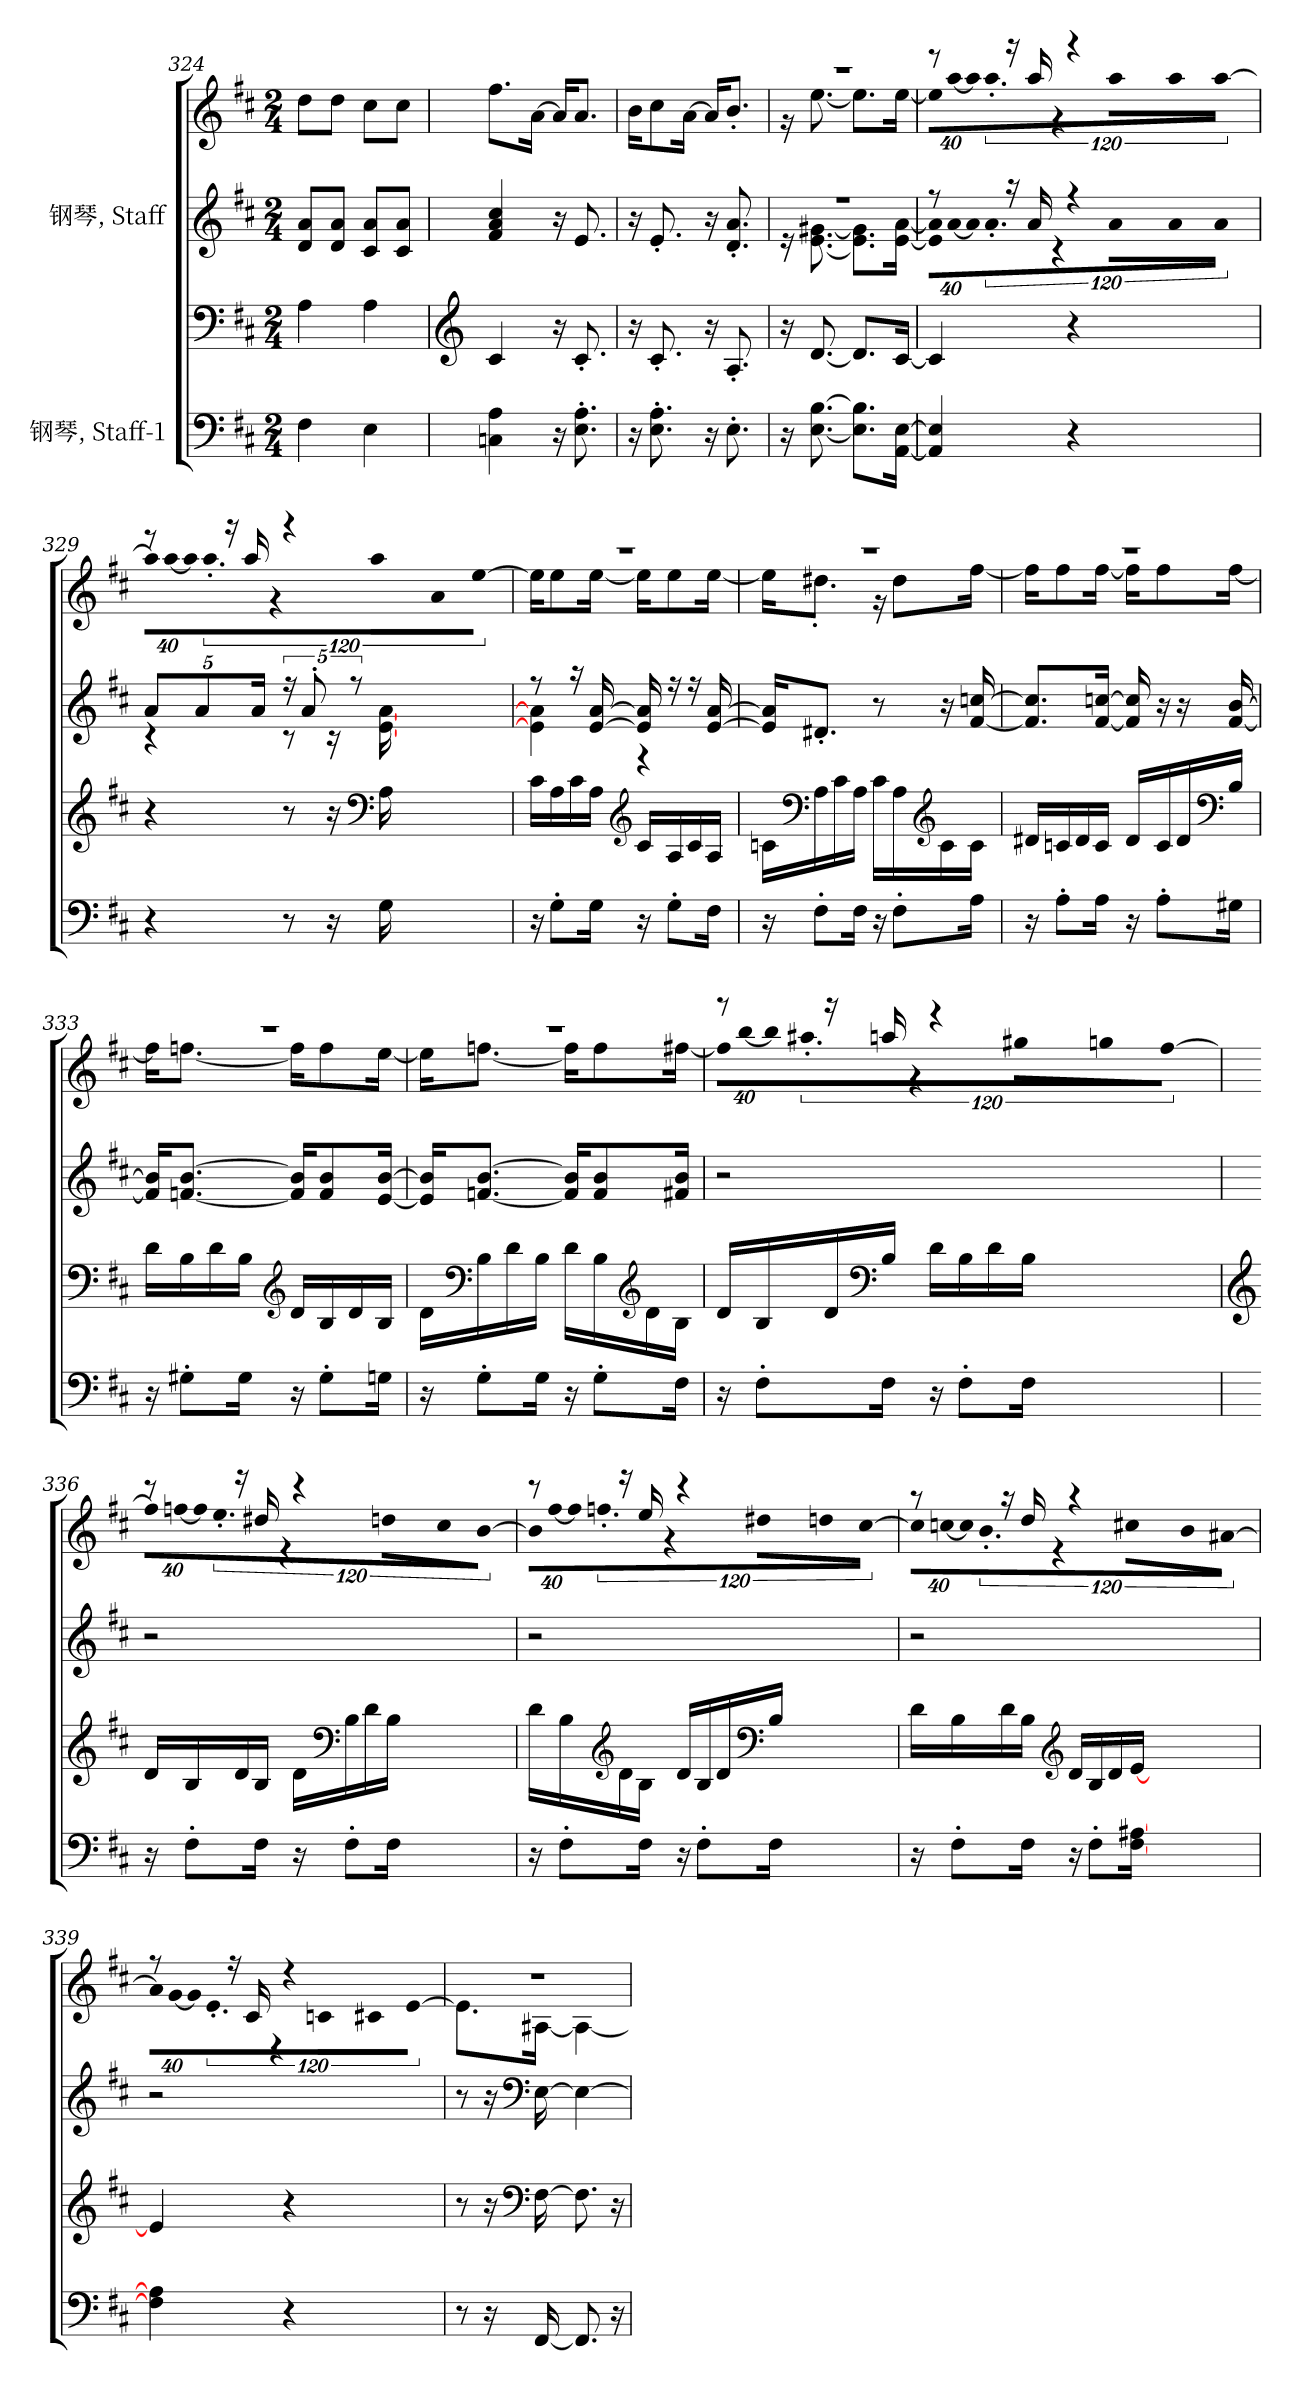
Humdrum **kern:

**kern	**kern	**kern	**kern
*part2	*part2	*part1	*part1
*staff4	*staff3	*staff2	*staff1
*I"钢琴, Staff-1	*	*I"钢琴, Staff	*
*clefF4	*clefF4	*clefG2	*clefG2
*k[f#c#]	*k[f#c#]	*k[f#c#]	*k[f#c#]
*M2/4	*M2/4	*M2/4	*M2/4
=324	=324	=324	=324
4F#\	4A\	8d/ 8a/L	8dd\L
.	.	8d/ 8a/J	8dd\J
4E\	4A\	8c#/ 8a/L	8cc#\L
.	.	8c#/ 8a/J	8cc#\J
=325	=325	=325	=325
*	*clefG2	*	*
4Cn\ 4A\	4c#/	4f#/ 4a/ 4cc#/	8.ff#\L
.	.	.	[16a\Jk
16r	16r	16r	16a/KL]
8.E\' 8.A\'	8.c#'/	8.e/	8.a/J
=326	=326	=326	=326
16r	16r	16r	16b\KL
8.E\' 8.A\'	8.c#'/	8.e'/	8cc#\
.	.	.	[16a\Jk
16r	16r	16r	16a/KL]
8.E'\	8.A'/	8.d/' 8.a/'	8.b'/J
=327	=327	=327	=327
*	*	*^	*^
16r	16r	2r	16r	2r	16r
[8.E\ [8.B\	[8.d/	.	[8.e\ [8.g#X\	.	[8.ee\
8.E\] 8.B\]L	8.d/L]	.	8.e\] 8.g#\]L	.	8.ee\L]
*	*	*	*	*MM155	*
[16AA\ [16E\Jk	[16c#/Jk	.	[16e\ [16a\Jk	.	[16ee\Jk
!!LO:LB:g=z	!!
=328	=328	=328	=328	=328	=328
!	!	!	!LO:N:vis=32	!	!LO:N:vis=32
4AA/] 4E/]	4c#/]	8r	640%23e\] 640%23a\]LLL	8r	640%23ee\LLL]
!	!	!	!LO:N:vis=32	!	!LO:N:vis=32
.	.	.	[640%23a\	.	[640%23aa\
!	!	!	!LO:N:vis=32	!	!LO:N:vis=32
.	.	.	640%23a\J]	.	640%23aa\J]
!	!	!	!LO:N:vis=16.	!	!LO:N:vis=16.
.	.	.	960%103a'\JJ	.	960%103aa'\JJ
.	.	16r	.	16r	.
.	.	16a/	.	16aa/	.
!	!	!	!LO:N:vis=16	!	!LO:N:vis=16
.	.	.	1920%137r	.	1920%137r
4r	4r	4r	.	4r	.
!	!	!	!LO:N:vis=16	!	!LO:N:vis=16
.	.	.	1920%137a\LL	.	1920%137aa\LL
!	!	!	!LO:N:vis=16	!	!LO:N:vis=16
.	.	.	1920%137a\	.	1920%137aa\
!	!	!	!LO:N:vis=16	!	!LO:N:vis=16
.	.	.	1920%137a\JJ	.	[1920%137aa\JJ
1920ryy	1920ryy	1920ryy	.	1920ryy	.
=329	=329	=329	=329	=329	=329
!	!	!	!	!	!LO:N:vis=32
4r	4r	10a/L	4r	8r	640%23aa\LLL]
!	!	!	!	!	!LO:N:vis=32
.	.	.	.	.	[640%23aa\
!	!	!	!	!	!LO:N:vis=32
.	.	.	.	.	640%23aa\J]
.	.	10a/	.	.	.
!	!	!	!	!	!LO:N:vis=16.
.	.	.	.	.	960%103aa'\JJ
.	.	.	.	16r	.
.	.	.	.	16aa/	.
.	.	20a/Jk	.	.	.
!	!	!	!	!	!LO:N:vis=16
.	.	.	.	.	1920%137r
8r	8r	20r	8r	4r	.
!	!	!	!	!	!LO:N:vis=16
.	.	.	.	.	1920%137aa\LL
.	.	10a'/	.	.	.
!	!	!	!	!	!LO:N:vis=16
.	.	.	.	.	1920%137a\
16r	16r	.	16r	.	.
.	.	10r	.	.	.
!	!	!	!	!	!LO:N:vis=16
.	.	.	.	.	[1920%137ee\JJ
*	*clefF4	*	*	*	*
16G\	16A\	.	[16e\ [16a\	.	.
1920ryy	1920ryy	1920ryy	1920ryy	1920ryy	.
=330	=330	=330	=330	=330	=330
16r	16c#\LL	8r	4e\] 4a\]	2r	16ee\KL]
8G'\L	16A\	.	.	.	8ee\
.	16c#\	16r	.	.	.
16G\Jk	16A\JJ	[16e/ [16a/	.	.	[16ee\Jk
*	*clefG2	*	*	*	*
16r	16c#/LL	16e/] 16a/]	4r	.	16ee\KL]
8G'\L	16A/	16r	.	.	8ee\
.	16c#/	16r	.	.	.
16F#\Jk	16A/JJ	[16e/ [16a/	.	.	[16ee\Jk
*	*	*v	*v	*	*
!!LO:PB:g=z	!!
=331	=331	=331	=331	=331
16r	16cn\LL	16e/] 16a/]KL	2r	16ee\KL]
*	*clefF4	*	*	*
8F#'\L	16A\	8.d#X'/J	.	8.dd#X'\J
.	16c\	.	.	.
16F#\Jk	16A\JJ	.	.	.
16r	16c\LL	8r	.	16r
8F#'\L	16A\	.	.	8dd#\L
*	*clefG2	*	*	*
.	16c\	16r	.	.
16A\Jk	16c\JJ	[16f#/ [16ccn/	.	[16ff#\Jk
=332	=332	=332	=332	=332
16r	16d#X/LL	8.f#/] 8.cc/]L	2r	16ff#\KL]
8A'\L	16cn/	.	.	8ff#\
.	16d#/	.	.	.
16A\Jk	16c/JJ	[16f#/ [16ccn/Jk	.	[16ff#\Jk
16r	16d#/LL	16f#/] 16cc/]	.	16ff#\KL]
8A'\L	16c/	16r	.	8ff#\
.	16d#/	16r	.	.
*	*clefF4	*	*	*
16G#X\Jk	16B/JJ	[16f#/ [16b/	.	[16ff#\Jk
=333	=333	=333	=333	=333
16r	16d\LL	16f#/] 16b/]KL	2r	16ff#\KL]
8G#X'\L	16B\	[8.fn/ [8.b/J	.	[8.ffn\J
.	16d\	.	.	.
16G#\Jk	16B\JJ	.	.	.
*	*clefG2	*	*	*
16r	16d/LL	16f/] 16b/]KL	.	16ff\KL]
8G#'\L	16B/	8f/ 8b/	.	8ff\
.	16d/	.	.	.
16Gn\Jk	16B/JJ	[16e/ [16b/Jk	.	[16ee\Jk
!!LO:LB:g=z	!!
=334	=334	=334	=334	=334
16r	16d\LL	16e/] 16b/]KL	2r	16ee\KL]
*	*clefF4	*	*	*
8G'\L	16B\	[8.fn/ [8.b/J	.	[8.ffn\J
.	16d\	.	.	.
16G\Jk	16B\JJ	.	.	.
16r	16d\LL	16f/] 16b/]KL	.	16ff\KL]
8G'\L	16B\	8f/ 8b/	.	8ff\
*	*clefG2	*	*	*
.	16d\	.	.	.
16F#\Jk	16B\JJ	16f#X/ 16b/Jk	.	[16ff#X\Jk
=335	=335	=335	=335	=335
!	!	!	!	!LO:N:vis=32
16r	16d/LL	2r	8r	640%23ff#\LLL]
!	!	!	!	!LO:N:vis=32
.	.	.	.	[640%23bb\
8F#'\L	16B/	.	.	.
!	!	!	!	!LO:N:vis=32
.	.	.	.	640%23bb\J]
!	!	!	!	!LO:N:vis=16.
.	.	.	.	960%103aa#X'\JJ
.	16d/	.	16r	.
*	*clefF4	*	*	*
16F#\Jk	16B/JJ	.	16aan/	.
!	!	!	!	!LO:N:vis=16
.	.	.	.	1920%137r
16r	16d\LL	.	4r	.
!	!	!	!	!LO:N:vis=16
.	.	.	.	1920%137gg#X\LL
8F#'\L	16B\	.	.	.
!	!	!	!	!LO:N:vis=16
.	.	.	.	1920%137ggn\
.	16d\	.	.	.
!	!	!	!	!LO:N:vis=16
.	.	.	.	[1920%137ff#\JJ
16F#\Jk	16B\JJ	.	.	.
1920ryy	1920ryy	1920ryy	1920ryy	.
!!LO:LB:g=z	!!
=336	=336	=336	=336	=336
*	*clefG2	*	*	*
!	!	!	!	!LO:N:vis=32
16r	16d/LL	2r	8r	640%23ff#\LLL]
!	!	!	!	!LO:N:vis=32
.	.	.	.	[640%23ffn\
8F#'\L	16B/	.	.	.
!	!	!	!	!LO:N:vis=32
.	.	.	.	640%23ff\J]
!	!	!	!	!LO:N:vis=16.
.	.	.	.	960%103ee'\JJ
.	16d/	.	16r	.
16F#\Jk	16B/JJ	.	16dd#X/	.
!	!	!	!	!LO:N:vis=16
.	.	.	.	1920%137r
16r	16d\LL	.	4r	.
!	!	!	!	!LO:N:vis=16
.	.	.	.	1920%137ddn\LL
*	*clefF4	*	*	*
8F#'\L	16B\	.	.	.
!	!	!	!	!LO:N:vis=16
.	.	.	.	1920%137cc#\
.	16d\	.	.	.
!	!	!	!	!LO:N:vis=16
.	.	.	.	[1920%137b\JJ
16F#\Jk	16B\JJ	.	.	.
1920ryy	1920ryy	1920ryy	1920ryy	.
=337	=337	=337	=337	=337
!	!	!	!	!LO:N:vis=32
16r	16d\LL	2r	8r	640%23b\LLL]
!	!	!	!	!LO:N:vis=32
.	.	.	.	[640%23ff#\
8F#'\L	16B\	.	.	.
!	!	!	!	!LO:N:vis=32
.	.	.	.	640%23ff#\J]
!	!	!	!	!LO:N:vis=16.
.	.	.	.	960%103ffn'\JJ
*	*clefG2	*	*	*
.	16d\	.	16r	.
16F#\Jk	16B\JJ	.	16ee/	.
!	!	!	!	!LO:N:vis=16
.	.	.	.	1920%137r
16r	16d/LL	.	4r	.
!	!	!	!	!LO:N:vis=16
.	.	.	.	1920%137dd#X\LL
8F#'\L	16B/	.	.	.
!	!	!	!	!LO:N:vis=16
.	.	.	.	1920%137ddn\
.	16d/	.	.	.
!	!	!	!	!LO:N:vis=16
.	.	.	.	[1920%137cc#\JJ
*	*clefF4	*	*	*
16F#\Jk	16B/JJ	.	.	.
1920ryy	1920ryy	1920ryy	1920ryy	.
!!LO:PB:g=z	!!
=338	=338	=338	=338	=338
!	!	!	!	!LO:N:vis=32
16r	16d\LL	2r	8r	640%23cc#\LLL]
!	!	!	!	!LO:N:vis=32
.	.	.	.	[640%23ccn\
8F#'\L	16B\	.	.	.
!	!	!	!	!LO:N:vis=32
.	.	.	.	640%23cc\J]
!	!	!	!	!LO:N:vis=16.
.	.	.	.	960%103b'\JJ
.	16d\	.	16r	.
16F#\Jk	16B\JJ	.	16dd/	.
!	!	!	!	!LO:N:vis=16
.	.	.	.	1920%137r
*	*clefG2	*	*	*
16r	16d/LL	.	4r	.
!	!	!	!	!LO:N:vis=16
.	.	.	.	1920%137cc#X\LL
8F#'\L	16B/	.	.	.
!	!	!	!	!LO:N:vis=16
.	.	.	.	1920%137b\
.	16d/	.	.	.
!	!	!	!	!LO:N:vis=16
.	.	.	.	[1920%137a#X\JJ
[16F#\ [16A#X\Jk	[16e/JJ	.	.	.
1920ryy	1920ryy	1920ryy	1920ryy	.
=339	=339	=339	=339	=339
!	!	!	!	!LO:N:vis=32
4F#\] 4A#\]	4e/]	2r	8r	640%23a#\LLL]
!	!	!	!	!LO:N:vis=32
.	.	.	.	[640%23g\
!	!	!	!	!LO:N:vis=32
.	.	.	.	640%23g\J]
!	!	!	!	!LO:N:vis=16.
.	.	.	.	960%103e'\JJ
.	.	.	16r	.
.	.	.	16c#/	.
!	!	!	!	!LO:N:vis=16
.	.	.	.	1920%137r
4r	4r	.	4r	.
!	!	!	!	!LO:N:vis=16
.	.	.	.	1920%137cn\LL
!	!	!	!	!LO:N:vis=16
.	.	.	.	1920%137c#X\
!	!	!	!	!LO:N:vis=16
.	.	.	.	[1920%137e\JJ
1920ryy	1920ryy	1920ryy	1920ryy	.
=340	=340	=340	=340	=340
8r	8r	8r	2r	8.e\L]
16r	16r	16r	.	.
*	*clefF4	*clefF4	*	*
[16FF#/	[16F#\	[16E\	.	[16A#X\Jk
8.FF#/]	8.F#\]	4E\_	.	4A#\_
16r	16r	.	.	.
*	*	*	*v	*v
=	=	=	=
*-	*-	*-	*-
